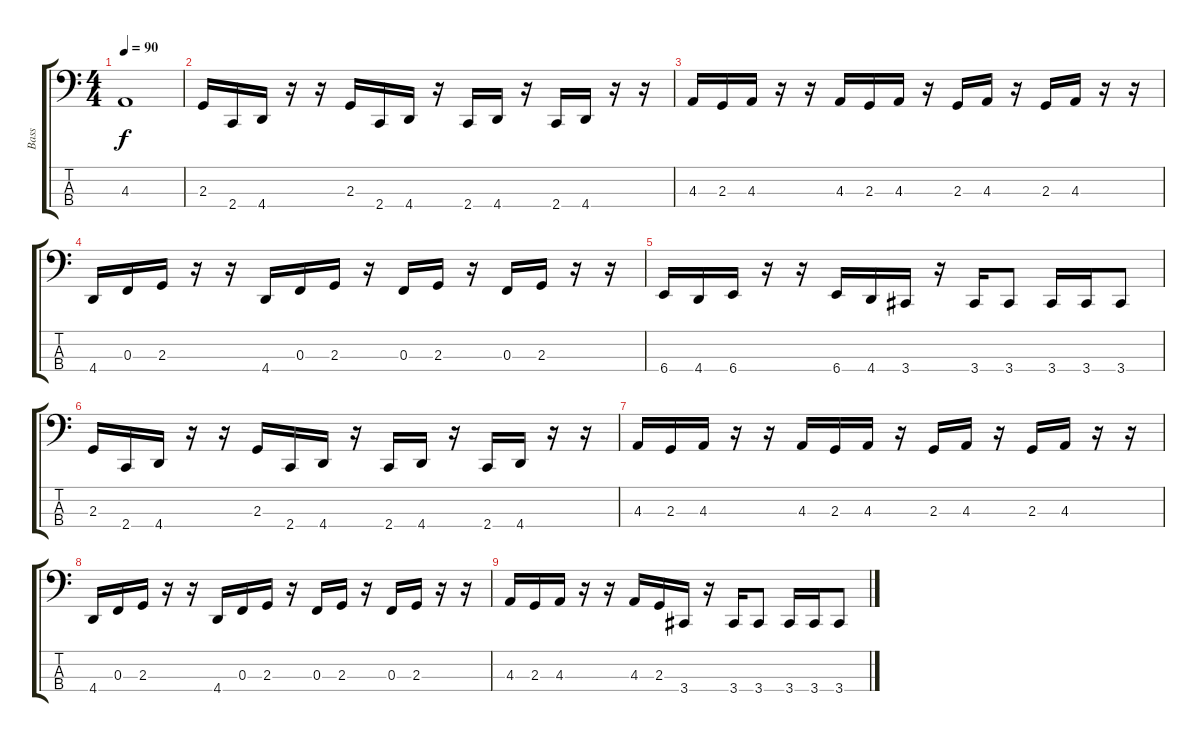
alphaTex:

\track ("Bass" "Bass") {instrument electricbasspick}
\staff {score tabs}
\tuning (F2 C2 F1 Bb0) {hide}
\ts (4 4)
\tempo 90
\clef f4
\ks c
4.3.1{dy f} |
2.3.16 2.4.16 4.4.16 r.16 r.16 2.3.16 2.4.16 4.4.16 r.16 2.4.16 4.4.16 r.16 2.4.16 4.4.16 r.16 r.16 |
4.3.16 2.3.16 4.3.16 r.16 r.16 4.3.16 2.3.16 4.3.16 r.16 2.3.16 4.3.16 r.16 2.3.16 4.3.16 r.16 r.16 |
4.4.16 0.3.16 2.3.16 r.16 r.16 4.4.16 0.3.16 2.3.16 r.16 0.3.16 2.3.16 r.16 0.3.16 2.3.16 r.16 r.16 |
6.4.16 4.4.16 6.4.16 r.16 r.16 6.4.16 4.4.16 3.4.16 r.16 3.4.16 3.4.8 3.4.16 3.4.16 3.4.8 |
2.3.16 2.4.16 4.4.16 r.16 r.16 2.3.16 2.4.16 4.4.16 r.16 2.4.16 4.4.16 r.16 2.4.16 4.4.16 r.16 r.16 |
4.3.16 2.3.16 4.3.16 r.16 r.16 4.3.16 2.3.16 4.3.16 r.16 2.3.16 4.3.16 r.16 2.3.16 4.3.16 r.16 r.16 |
4.4.16 0.3.16 2.3.16 r.16 r.16 4.4.16 0.3.16 2.3.16 r.16 0.3.16 2.3.16 r.16 0.3.16 2.3.16 r.16 r.16 |
4.3.16 2.3.16 4.3.16 r.16 r.16 4.3.16 2.3.16 3.4.16 r.16 3.4.16 3.4.8 3.4.16 3.4.16 3.4.8
